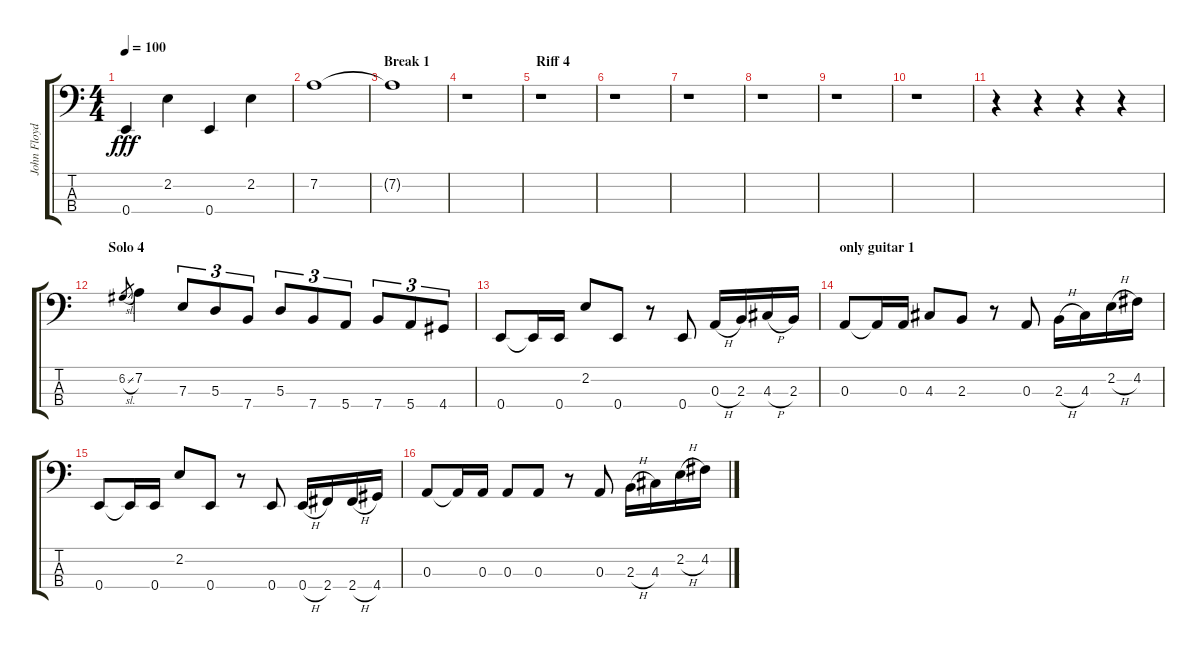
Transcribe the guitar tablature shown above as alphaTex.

\track ("John Floyd" "John Floyd") {instrument acousticguitarsteel}
\staff {score tabs}
\tuning (G2 D2 A1 E1) {hide}
\ts (4 4)
\tempo 100
\clef f4
\ks c
0.4.4{dy fff} 2.2.4 0.4.4 2.2.4 |
7.2.1 |
\section ("" "Break 1")
7.2{t}.1 |
r.1 |
\section ("" "Riff 4")
r.1 |
r.1 |
r.1 |
r.1 |
r.1 |
r.1 |
r.4 r.4 r.4 r.4 |
\section ("" "Solo 4")
6.2{sl}.8{gr} 7.2.4 7.3.8{tu (3 2)} 5.3.8{tu (3 2)} 7.4.8{tu (3 2)} 5.3.8{tu (3 2)} 7.4.8{tu (3 2)} 5.4.8{tu (3 2)} 7.4.8{tu (3 2)} 5.4.8{tu (3 2)} 4.4.8{tu (3 2)} |
0.4.8 0.4{t}.16 0.4.16 2.2.8 0.4.8 r.8 0.4.8 0.3{h}.16 2.3.16 4.3{h}.16 2.3.16 |
\section ("" "only guitar 1")
0.3.8 0.3{t}.16 0.3.16 4.3.8 2.3.8 r.8 0.3.8 2.3{h}.16 4.3.16 2.2{h}.16 4.2.16 |
0.4.8 0.4{t}.16 0.4.16 2.2.8 0.4.8 r.8 0.4.8 0.4{h}.16 2.4.16 2.4{h}.16 4.4.16 |
0.3.8 0.3{t}.16 0.3.16 0.3.8 0.3.8 r.8 0.3.8 2.3{h}.16 4.3.16 2.2{h}.16 4.2.16
